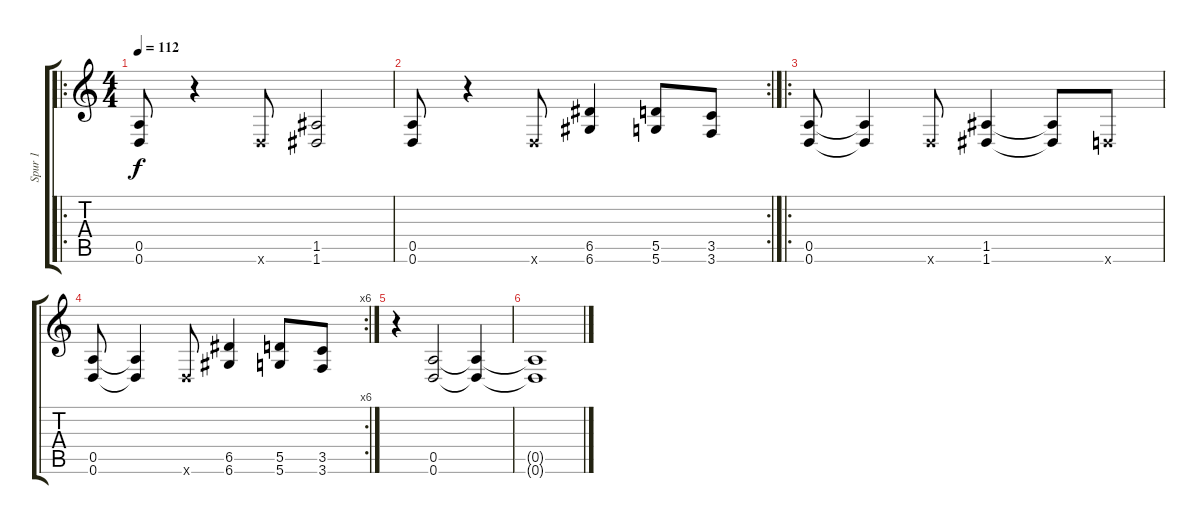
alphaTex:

\track ("Spur 1" "Spur 1") {instrument distortionguitar}
\staff {score tabs}
\tuning (E4 B3 G3 D3 A2 D2) {hide}
\ro
\ts (4 4)
\tempo 112
\clef g2
\ks c
(0.5 0.6).8{dy f} r.4 0.6{x}.8 (1.5 1.6).2 |
\rc 2
(0.5 0.6).8 r.4 0.6{x}.8 (6.5 6.6).4 (5.5 5.6).8 (3.5 3.6).8 |
\ro
(0.5 0.6).8 (0.5{t} 0.6{t}).4 0.6{x}.8 (1.5 1.6).4 (1.5{t} 1.6{t}).8 0.6{x}.8 |
\rc 6
(0.5 0.6).8 (0.5{t} 0.6{t}).4 0.6{x}.8 (6.5 6.6).4 (5.5 5.6).8 (3.5 3.6).8 |
r.4 (0.5 0.6).2 (0.5{t} 0.6{t}).4 |
(0.5{t} 0.6{t}).1
